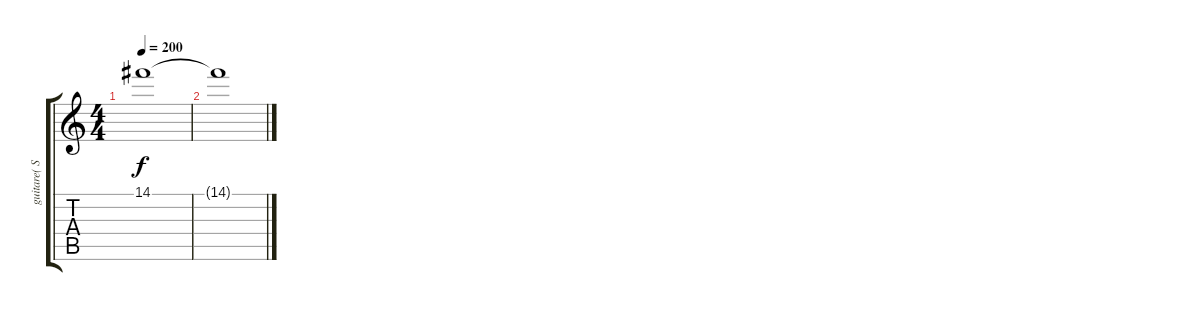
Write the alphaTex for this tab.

\track ("guitare( Shaw Smash )" "guitare( S") {instrument distortionguitar}
\staff {score tabs}
\tuning (E4 B3 G3 D3 A2 E2) {hide}
\ts (4 4)
\tempo 200
\clef g2
\ks c
14.1.1{dy f} |
14.1{t}.1
